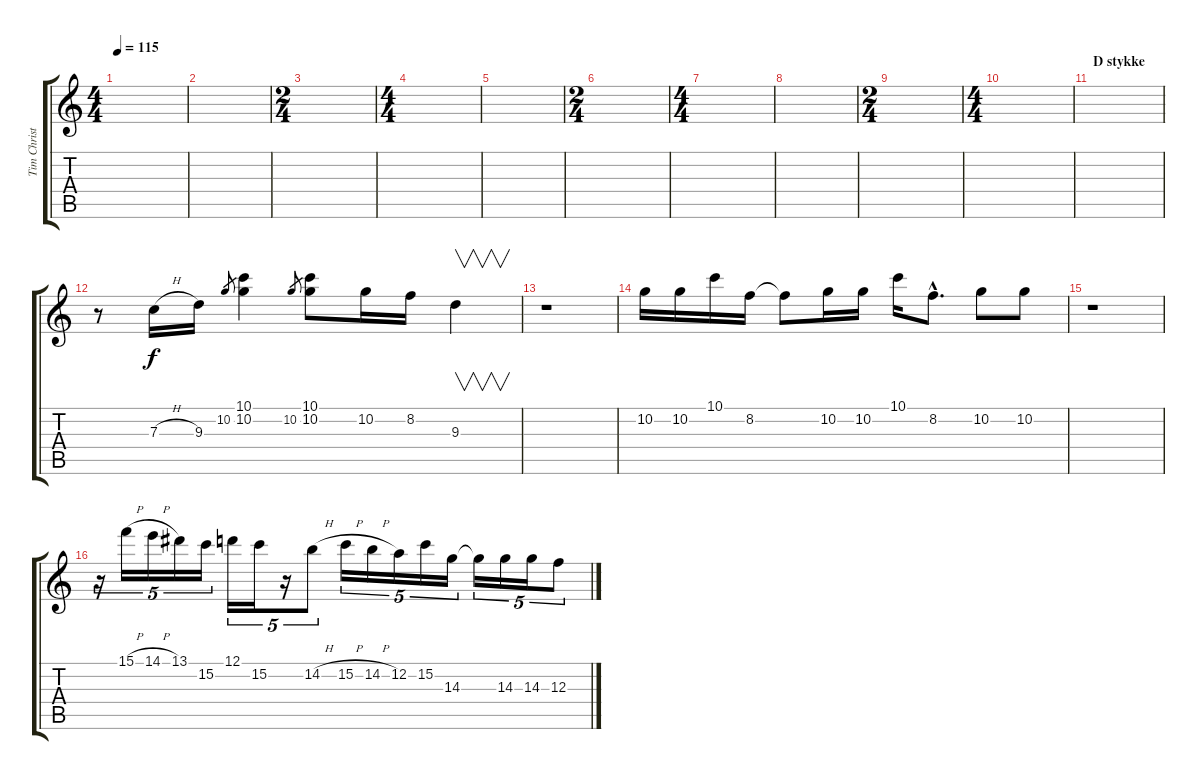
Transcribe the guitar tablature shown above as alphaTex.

\track ("Tim Christensen (Guitar 2)" "Tim Christ") {instrument overdrivenguitar}
\staff {score tabs}
\tuning (D4 A3 F3 C3 G2 D2) {hide}
\ts (4 4)
\tempo 115
\clef g2
\ks c
|
|
\ts (2 4)
|
\ts (4 4)
|
|
\ts (2 4)
|
\ts (4 4)
|
|
\ts (2 4)
|
\ts (4 4)
|
\section ("" "D stykke")
|
r.8 7.3{h}.16 9.3.16 10.2.8{gr} (10.1 10.2).4 10.2.8{gr} (10.1 10.2).8 10.2.16 8.2.16 9.3.4{v} |
r.1 |
10.2.16 10.2.16 10.1.16 8.2.16 8.2{t}.8 10.2.16 10.2.16 10.1.16 8.2{hac}.8{d} 10.2.8 10.2.8 |
r.1 |
r.16{tu (5 4)} 15.1{h}.16{tu (5 4)} 14.1{h}.16{tu (5 4)} 13.1.16{tu (5 4)} 15.2.16{tu (5 4)} 12.1.16{tu (5 4)} 15.2.16{tu (5 4)} r.16{tu (5 4)} 14.2{h}.8{tu (5 4)} 15.2{h}.16{tu (5 4)} 14.2{h}.16{tu (5 4)} 12.2.16{tu (5 4)} 15.2.16{tu (5 4)} 14.3.16{tu (5 4)} 14.3{t}.16{tu (5 4)} 14.3.16{tu (5 4)} 14.3.16{tu (5 4)} 12.3.8{tu (5 4)}
